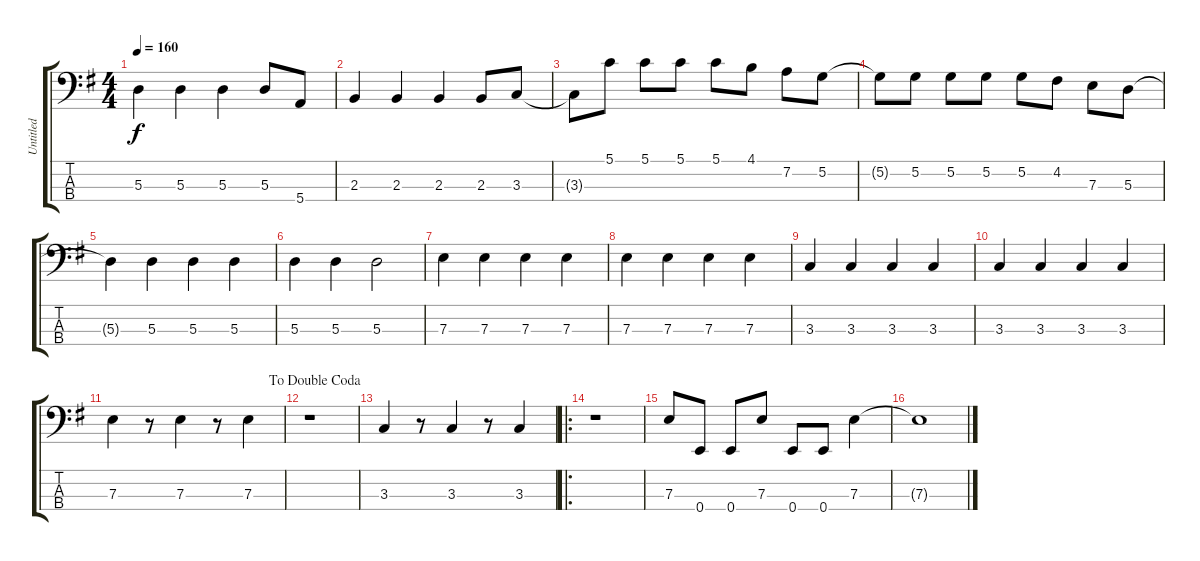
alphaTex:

\track ("Untitled" "Untitled") {instrument electricbassfinger}
\staff {score tabs}
\tuning (G2 D2 A1 E1) {hide}
\ts (4 4)
\tempo 160
\clef f4
\ks g
5.3.4{dy f} 5.3.4 5.3.4 5.3.8 5.4.8 |
2.3.4 2.3.4 2.3.4 2.3.8 3.3.8 |
3.3{t}.8 5.1.8 5.1.8 5.1.8 5.1.8 4.1.8 7.2.8 5.2.8 |
5.2{t}.8 5.2.8 5.2.8 5.2.8 5.2.8 4.2.8 7.3.8 5.3.8 |
5.3{t}.4 5.3.4 5.3.4 5.3.4 |
5.3.4 5.3.4 5.3.2 |
7.3.4 7.3.4 7.3.4 7.3.4 |
7.3.4 7.3.4 7.3.4 7.3.4 |
3.3.4 3.3.4 3.3.4 3.3.4 |
3.3.4 3.3.4 3.3.4 3.3.4 |
7.3.4 r.8 7.3.4 r.8 7.3.4 |
\jump dadoublecoda
r.1 |
3.3.4 r.8 3.3.4 r.8 3.3.4 |
\ro
r.1 |
7.3.8 0.4.8 0.4.8 7.3.8 0.4.8 0.4.8 7.3.4 |
7.3{t}.1
